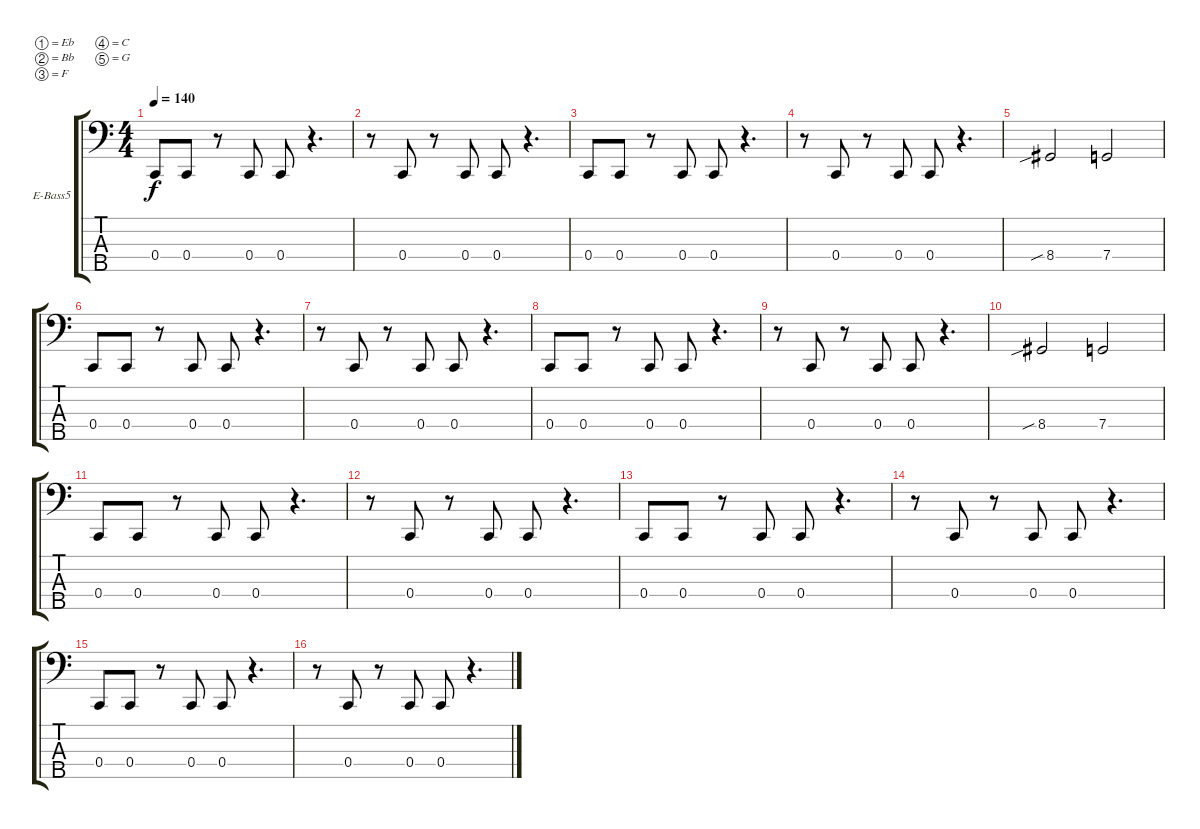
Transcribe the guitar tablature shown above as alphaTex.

\bracketExtendMode groupsimilarinstruments
\firstSystemTrackNameOrientation horizontal
\otherSystemsTrackNameOrientation horizontal
\track ("Бас" "E-Bass5") {instrument electricbassfinger}
\staff {score tabs}
\tuning (Eb2 Bb1 F1 C1 G0)
\ts (4 4)
\tempo 140
\clef f4
\ks c
0.4.8{dy f} 0.4.8 r.8 0.4.8 0.4.8 r.4{d} |
r.8 0.4.8 r.8 0.4.8 0.4.8 r.4{d} |
0.4.8 0.4.8 r.8 0.4.8 0.4.8 r.4{d} |
r.8 0.4.8 r.8 0.4.8 0.4.8 r.4{d} |
8.4{sib}.2 7.4.2 |
0.4.8 0.4.8 r.8 0.4.8 0.4.8 r.4{d} |
r.8 0.4.8 r.8 0.4.8 0.4.8 r.4{d} |
0.4.8 0.4.8 r.8 0.4.8 0.4.8 r.4{d} |
r.8 0.4.8 r.8 0.4.8 0.4.8 r.4{d} |
8.4{sib}.2 7.4.2 |
0.4.8 0.4.8 r.8 0.4.8 0.4.8 r.4{d} |
r.8 0.4.8 r.8 0.4.8 0.4.8 r.4{d} |
0.4.8 0.4.8 r.8 0.4.8 0.4.8 r.4{d} |
r.8 0.4.8 r.8 0.4.8 0.4.8 r.4{d} |
0.4.8 0.4.8 r.8 0.4.8 0.4.8 r.4{d} |
r.8 0.4.8 r.8 0.4.8 0.4.8 r.4{d}
